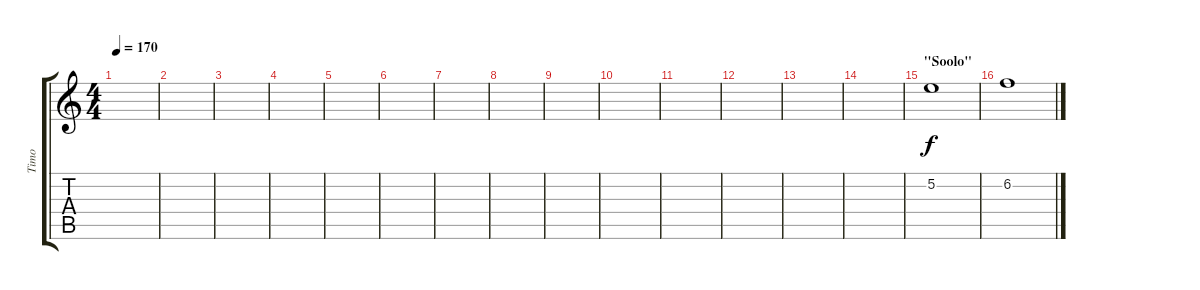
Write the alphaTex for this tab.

\track ("Timo" "Timo") {instrument acousticguitarnylon}
\staff {score tabs}
\tuning (E4 B3 G3 D3 A2 D2) {hide}
\ts (4 4)
\tempo 170
\clef g2
\ks c
|
|
|
|
|
|
|
|
|
|
|
|
|
|
\section ("" "\"Soolo\"")
5.2.1 |
6.2.1
